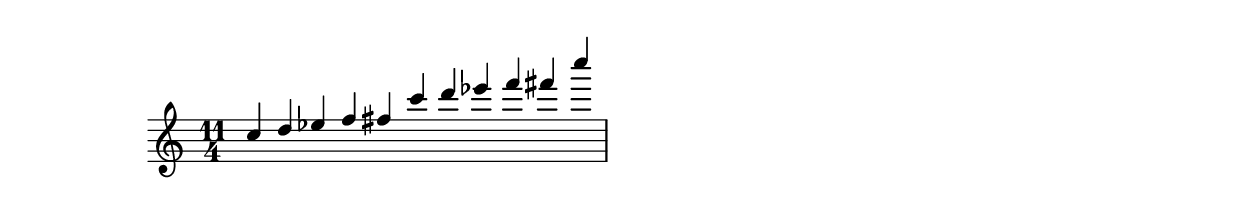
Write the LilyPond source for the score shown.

\version "2.18.2" \score { \new Staff << \new Voice { \set midiInstrument = #"piano" \voiceOne
 \key c \major \time 11/4
\override Voice.TextScript.font-size = #-4
 { c'' d'' ees'' f'' fis'' c''' d''' ees''' f''' fis''' c''''  } 
 } >> \layout { } \midi { \context { \Staff \remove "Staff_performer" }
\context { \Voice \consists "Staff_performer" } \tempo 2 = 60 } }
\paper{oddHeaderMarkup = ##f oddFooterMarkup = ##f}
